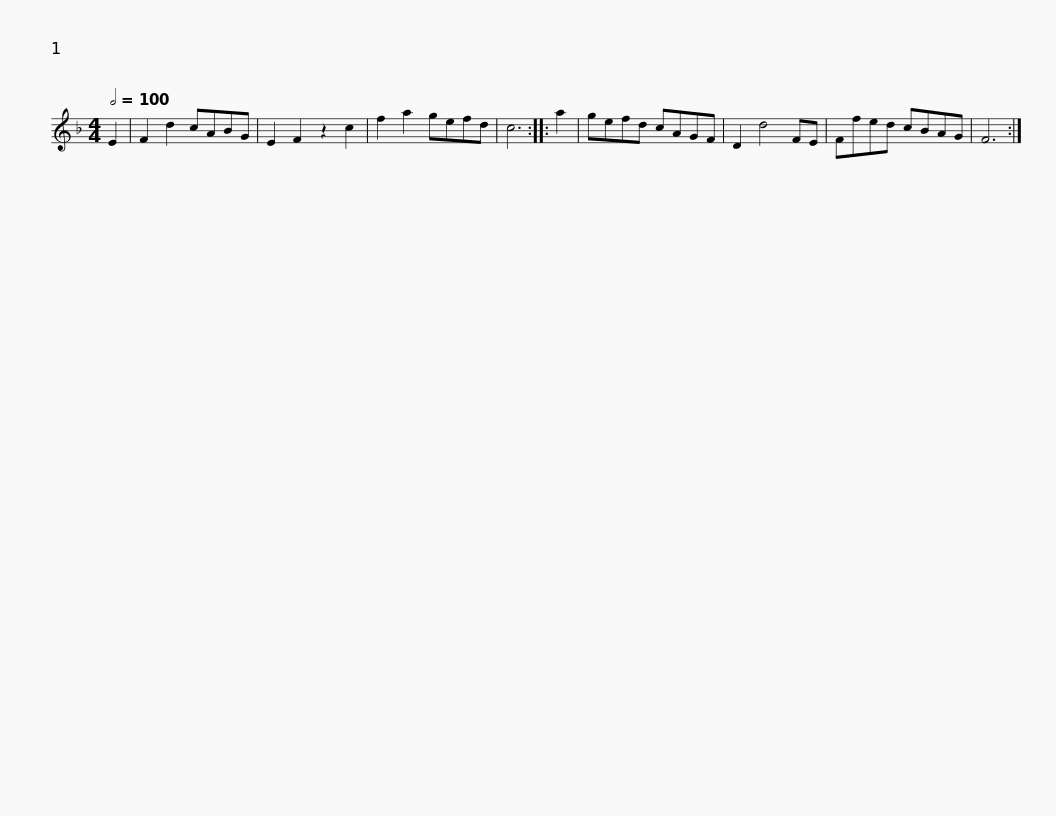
X:1
L:1/8
Q:1/2=100
M:4/4
I:linebreak $
K:F
V:1 treble
V:1
 E2 | F2 d2 cABG | E2 F2 z2 c2 | f2 a2 gefd | c6 :: %5
 a2 | gefd cAGF | D2 d4 FE | Ffed cBAG |$ F6 :| %10
